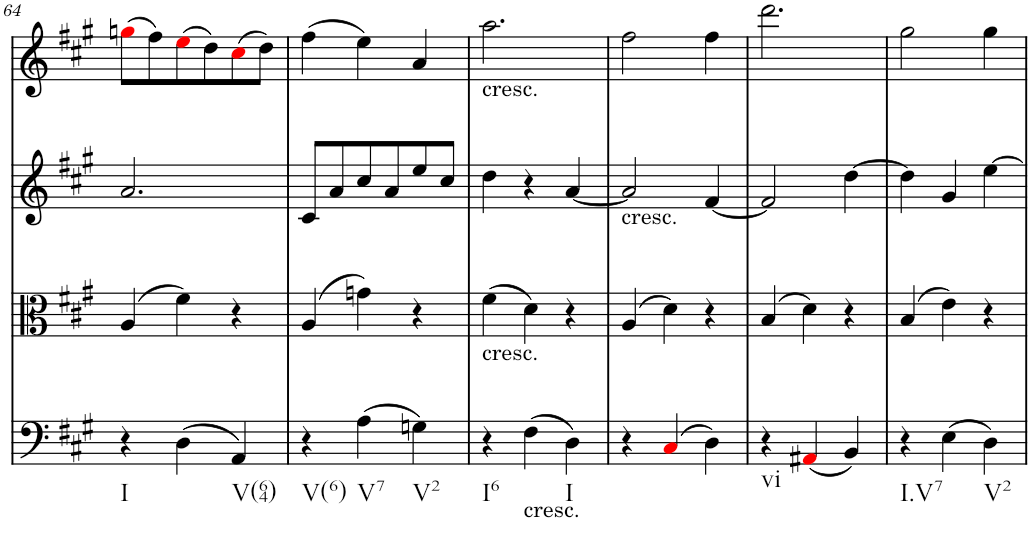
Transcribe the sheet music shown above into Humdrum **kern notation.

**kern	**kern	**kern	**kern
*part4	*part3	*part2	*part1
*staff4	*staff3	*staff2	*staff1
*I"Violoncello	*I"Viola	*I"Violin 2	*I"Violin 1
*I'Vc	*I'Vla	*I'Vln	*I'Vln
!!LO:PB:g=z
*clefF4	*clefC3	*clefG2	*clefG2
*k[f#c#g#]	*k[f#c#g#]	*k[f#c#g#]	*k[f#c#g#]
*M3/4	*M3/4	*M3/4	*M3/4
=64	=64	=64	=64
!LO:TX:b:t=I	!	!	!
4r	(4A/	2.a/	(8ggni\L
.	.	.	8ff#\)
(4D\	4f#\)	.	(8eei\
.	.	.	8dd\)
!LO:TX:b:t=V(64)	!	!	!
4AA/)	4r	.	(8cc#i\
.	.	.	8dd\J)
=65	=65	=65	=65
!LO:TX:b:t=V(6)	!	!	!
4r	(4A/	8c#/L	(4ff#\
.	.	8a/	.
!LO:TX:b:t=V7	!	!	!
(4A\	4gn\)	8cc#/	4ee\)
.	.	8a/	.
!LO:TX:b:t=V2	!	!	!
4Gn\)	4r	8ee/	4a/
.	.	8cc#/J	.
=66	=66	=66	=66
!	!	!	!LO:TX:b:t=cresc.
!	!LO:TX:b:t=cresc.	!	!
!LO:TX:b:t=I6	!	!	!
4r	(4f#\	4dd\	2.aa\
!LO:TX:b:t=cresc.	!	!	!
(4F#\	4d\)	4r	.
!LO:TX:b:t=I	!	!	!
4D\)	4r	[4a/	.
=67	=67	=67	=67
!	!	!LO:TX:b:t=cresc.	!
4r	(4A/	2a/]	2ff#\
(4C#i/	4d\)	.	.
4D\)	4r	[4f#/	4ff#\
=68	=68	=68	=68
!LO:TX:b:t=vi	!	!	!
4r	(4B/	2f#/]	2.ddd\
(4AA#Xi/	4d\)	.	.
4BB/)	4r	[4dd\	.
=69	=69	=69	=69
!LO:TX:b:t=I.V7	!	!	!
4r	(4B/	4dd\]	2gg#\
(4E\	4e\)	4g#/	.
!LO:TX:b:t=V2	!	!	!
4D\)	4r	[4ee\	4gg#\
=	=	=	=
*-	*-	*-	*-
